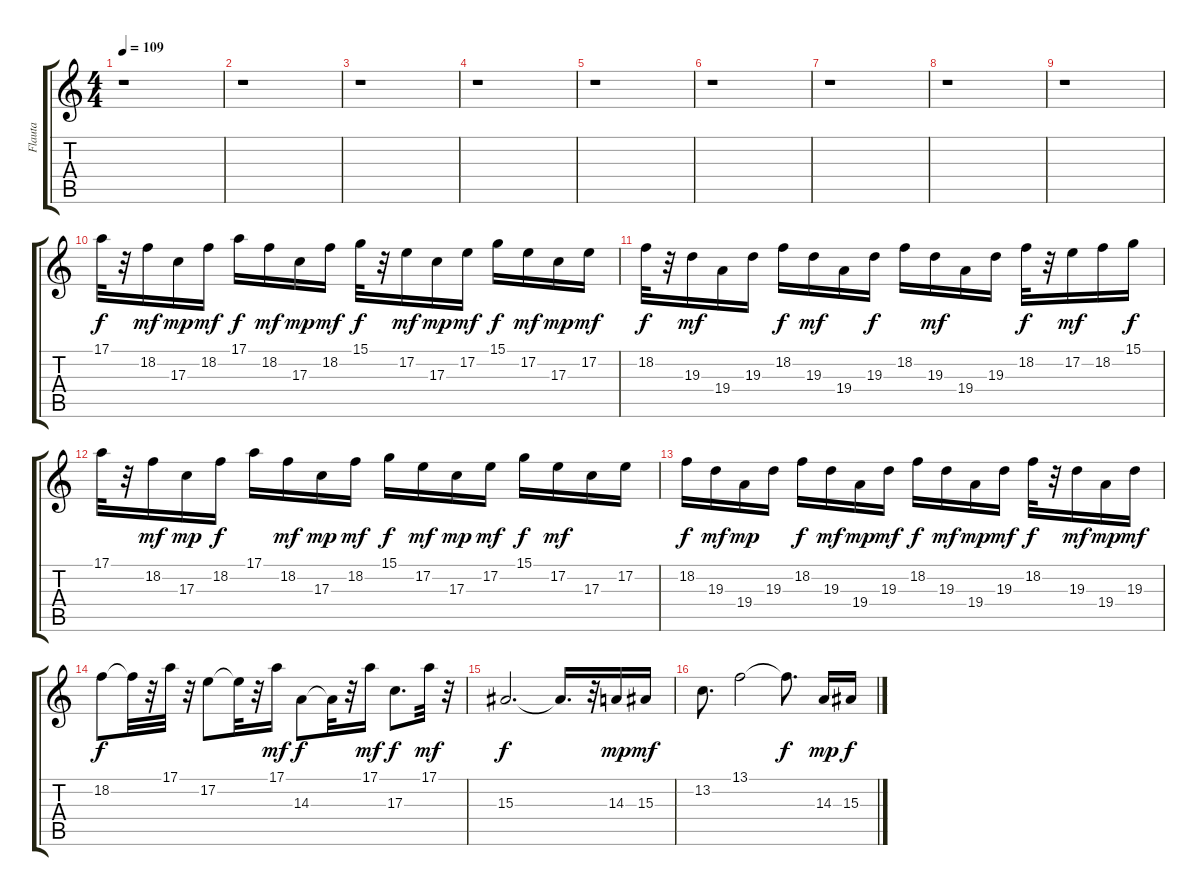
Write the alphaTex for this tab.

\track ("Flauta" "Flauta") {instrument flute}
\staff {score tabs}
\tuning (E4 B3 G3 D3 A2 E2) {hide}
\ts (4 4)
\tempo 109
\clef g2
\ks c
r.1{dy f} |
r.1 |
r.1 |
r.1 |
r.1 |
r.1 |
r.1 |
r.1 |
r.1 |
17.1.32 r.32 18.2.16{dy mf} 17.3.16{dy mp} 18.2.16{dy mf} 17.1.16{dy f} 18.2.16{dy mf} 17.3.16{dy mp} 18.2.16{dy mf} 15.1.32{dy f} r.32 17.2.16{dy mf} 17.3.16{dy mp} 17.2.16{dy mf} 15.1.16{dy f} 17.2.16{dy mf} 17.3.16{dy mp} 17.2.16{dy mf} |
18.2.32{dy f} r.32 19.3.16{dy mf} 19.4.16 19.3.16 18.2.16{dy f} 19.3.16{dy mf} 19.4.16 19.3.16{dy f} 18.2.16 19.3.16{dy mf} 19.4.16 19.3.16 18.2.32{dy f} r.32 17.2.16{dy mf} 18.2.16 15.1.16{dy f} |
17.1.32 r.32 18.2.16{dy mf} 17.3.16{dy mp} 18.2.16{dy f} 17.1.16 18.2.16{dy mf} 17.3.16{dy mp} 18.2.16{dy mf} 15.1.16{dy f} 17.2.16{dy mf} 17.3.16{dy mp} 17.2.16{dy mf} 15.1.16{dy f} 17.2.16{dy mf} 17.3.16 17.2.16 |
18.2.16{dy f} 19.3.16{dy mf} 19.4.16{dy mp} 19.3.16 18.2.16{dy f} 19.3.16{dy mf} 19.4.16{dy mp} 19.3.16{dy mf} 18.2.16{dy f} 19.3.16{dy mf} 19.4.16{dy mp} 19.3.16{dy mf} 18.2.32{dy f} r.32 19.3.16{dy mf} 19.4.16{dy mp} 19.3.16{dy mf} |
18.2.8{dy f} 18.2{t}.32 r.32 17.1.32 r.32 17.2.8 17.2{t}.32 r.32 17.1.16{dy mf} 14.3.8{dy f} 14.3{t}.32 r.32 17.1.16{dy mf} 17.3.8{d dy f} 17.1.32{dy mf} r.32 |
15.3.2{d dy f} 15.3{t}.16{d} r.32 14.3.16{dy mp} 15.3.16{dy mf} |
13.2.8{d} 13.1.2 13.1{t}.8{d dy f} 14.3.16{dy mp} 15.3.16{dy f}
